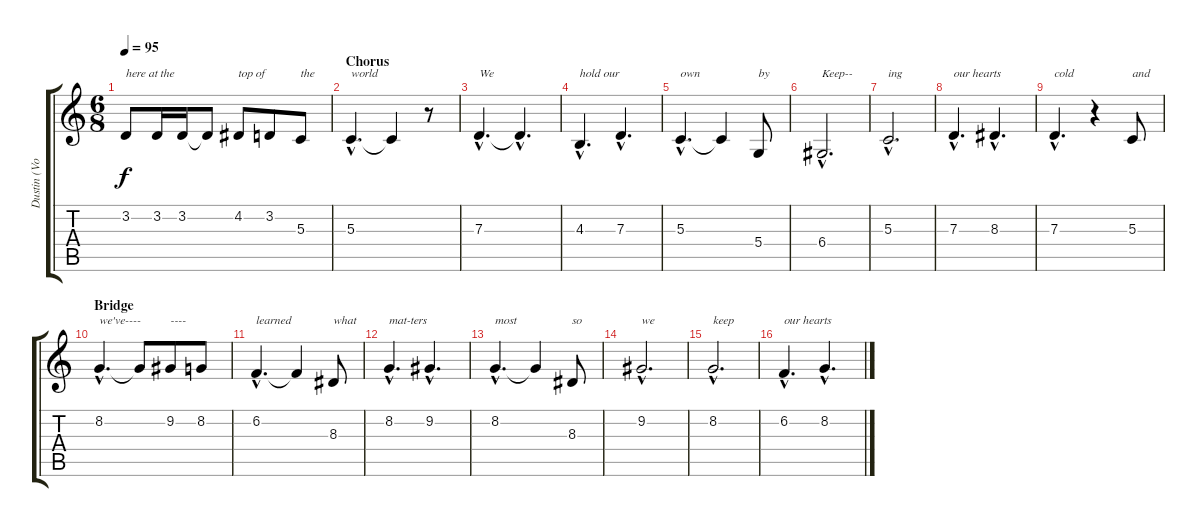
\track ("Dustin (Voice)" "Dustin (Vo") {instrument oboe}
\staff {score tabs}
\tuning (E4 B3 G3 D3 A2 E2) {hide}
\ts (6 8)
\tempo 95
\clef g2
\ks c
3.2.8{txt "here at the" dy f} 3.2.16 3.2.16 3.2{t}.8 4.2.8{txt "top of"} 3.2.8 5.3.8{txt "the"} |
\section ("" "Chorus")
5.3{hac}.4{d txt "world"} 5.3{t}.4 r.8 |
7.3{hac}.4{d txt "We"} 7.3{hac t}.4{d} |
4.3{hac}.4{d txt "hold our"} 7.3{hac}.4{d} |
5.3{hac}.4{d txt "own"} 5.3{t}.4 5.4.8{txt "by"} |
6.4{hac}.2{d txt "Keep--"} |
5.3{hac}.2{d txt "ing"} |
7.3{hac}.4{d txt "our hearts"} 8.3{hac}.4{d} |
7.3{hac}.4{d txt "cold"} r.4 5.3.8{txt "and "} |
\section ("" "Bridge")
8.2{hac}.4{d txt "we've----"} 8.2{t}.8 9.2.8{txt "----"} 8.2.8 |
6.2{hac}.4{d txt "learned"} 6.2{t}.4 8.3.8{txt "what"} |
8.2{hac}.4{d txt "mat-ters"} 9.2{hac}.4{d} |
8.2{hac}.4{d txt "most"} 8.2{t}.4 8.3.8{txt "so"} |
9.2{hac}.2{d txt "we"} |
8.2{hac}.2{d txt "keep"} |
6.2{hac}.4{d txt "our hearts"} 8.2{hac}.4{d}
